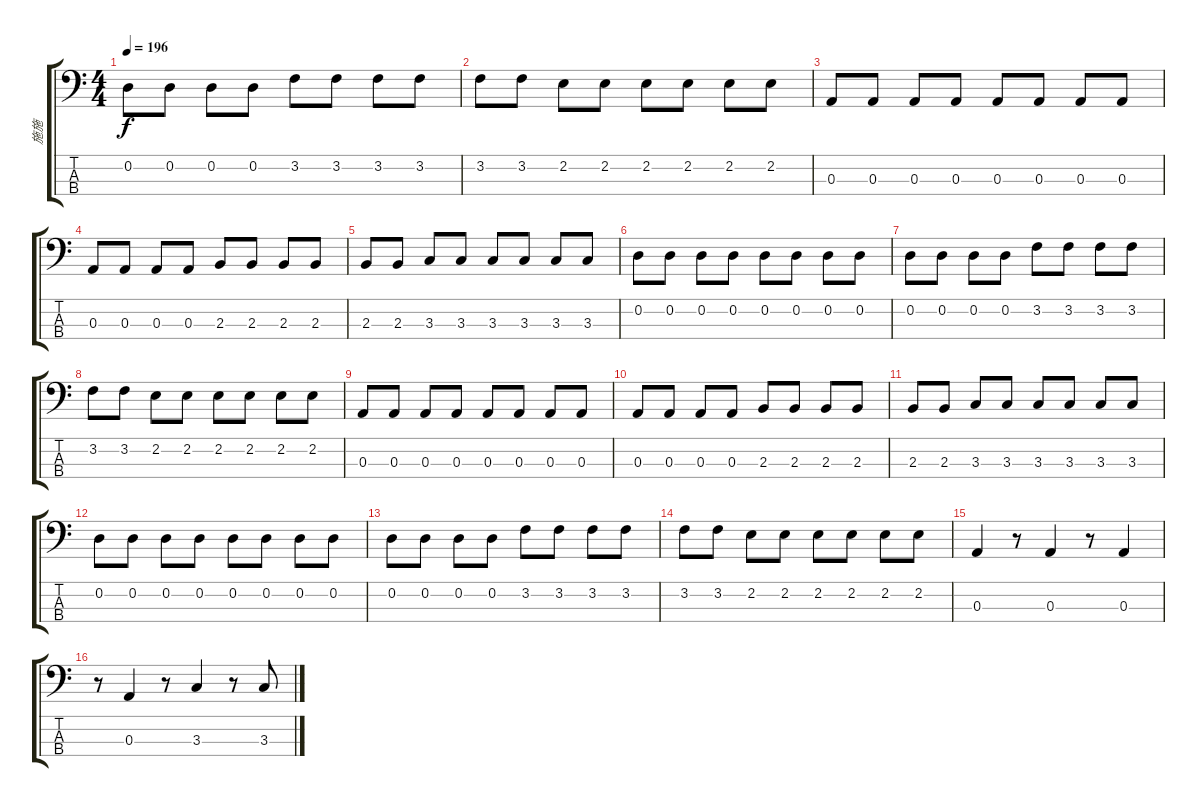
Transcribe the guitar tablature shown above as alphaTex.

\track ("施施" "施施") {instrument synthbass2}
\staff {score tabs}
\tuning (G2 D2 A1 E1) {hide}
\ts (4 4)
\tempo 196
\clef f4
\ks c
0.2.8{dy f} 0.2.8 0.2.8 0.2.8 3.2.8 3.2.8 3.2.8 3.2.8 |
3.2.8 3.2.8 2.2.8 2.2.8 2.2.8 2.2.8 2.2.8 2.2.8 |
0.3.8 0.3.8 0.3.8 0.3.8 0.3.8 0.3.8 0.3.8 0.3.8 |
0.3.8 0.3.8 0.3.8 0.3.8 2.3.8 2.3.8 2.3.8 2.3.8 |
2.3.8 2.3.8 3.3.8 3.3.8 3.3.8 3.3.8 3.3.8 3.3.8 |
0.2.8 0.2.8 0.2.8 0.2.8 0.2.8 0.2.8 0.2.8 0.2.8 |
0.2.8 0.2.8 0.2.8 0.2.8 3.2.8 3.2.8 3.2.8 3.2.8 |
3.2.8 3.2.8 2.2.8 2.2.8 2.2.8 2.2.8 2.2.8 2.2.8 |
0.3.8 0.3.8 0.3.8 0.3.8 0.3.8 0.3.8 0.3.8 0.3.8 |
0.3.8 0.3.8 0.3.8 0.3.8 2.3.8 2.3.8 2.3.8 2.3.8 |
2.3.8 2.3.8 3.3.8 3.3.8 3.3.8 3.3.8 3.3.8 3.3.8 |
0.2.8 0.2.8 0.2.8 0.2.8 0.2.8 0.2.8 0.2.8 0.2.8 |
0.2.8 0.2.8 0.2.8 0.2.8 3.2.8 3.2.8 3.2.8 3.2.8 |
3.2.8 3.2.8 2.2.8 2.2.8 2.2.8 2.2.8 2.2.8 2.2.8 |
0.3.4 r.8 0.3.4 r.8 0.3.4 |
r.8 0.3.4 r.8 3.3.4 r.8 3.3.8
